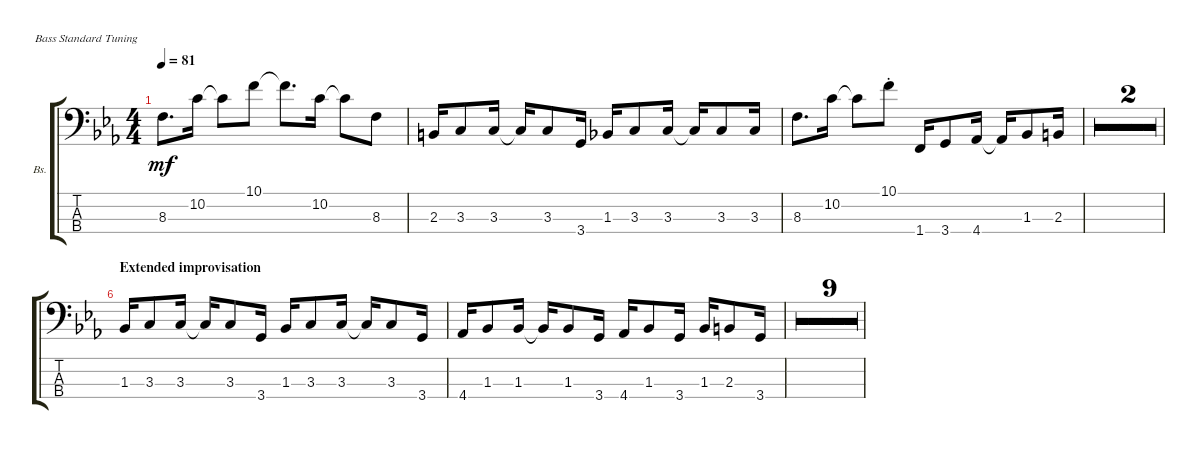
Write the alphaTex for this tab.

\bracketExtendMode groupsimilarinstruments
\firstSystemTrackNameOrientation horizontal
\otherSystemsTrackNameOrientation horizontal
\defaultBarNumberDisplay FirstOfSystem
\track ("Bass" "Bs.") {multiBarRest instrument electricbassfinger}
\staff {score tabs}
\tuning (G2 D2 A1 E1)
\ts (4 4)
\tempo 81
\clef f4
\ks eb
8.3.8{d dy mf} 10.2.16 10.2{t}.8 10.1.8 10.1{t}.8{d} 10.2.16 10.2{t}.8 8.3.8 |
2.3.16 3.3.8 3.3.16 3.3{t}.16 3.3.8 3.4.16 1.3.16 3.3.8 3.3.16 3.3{t}.16 3.3.8 3.3.16 |
8.3.8{d} 10.2.16 10.2{t}.8 10.1{st}.8 1.4.16 3.4.8 4.4.16 4.4{t}.16 1.3.8 2.3.16 |
\simile firstofdouble
|
\simile secondofdouble
|
\section ("" "Extended improvisation")
\simile none
1.3.16 3.3.8 3.3.16 3.3{t}.16 3.3.8 3.4.16 1.3.16 3.3.8 3.3.16 3.3{t}.16 3.3.8 3.4.16 |
4.4.16 1.3.8 1.3.16 1.3{t}.16 1.3.8 3.4.16 4.4.16 1.3.8 3.4.16 1.3.16 2.3.8 3.4.16 |
\simile firstofdouble
|
\simile secondofdouble
|
\simile firstofdouble
|
\simile secondofdouble
|
\simile firstofdouble
|
\simile secondofdouble
|
\simile firstofdouble
|
\simile secondofdouble
|
\simile firstofdouble
